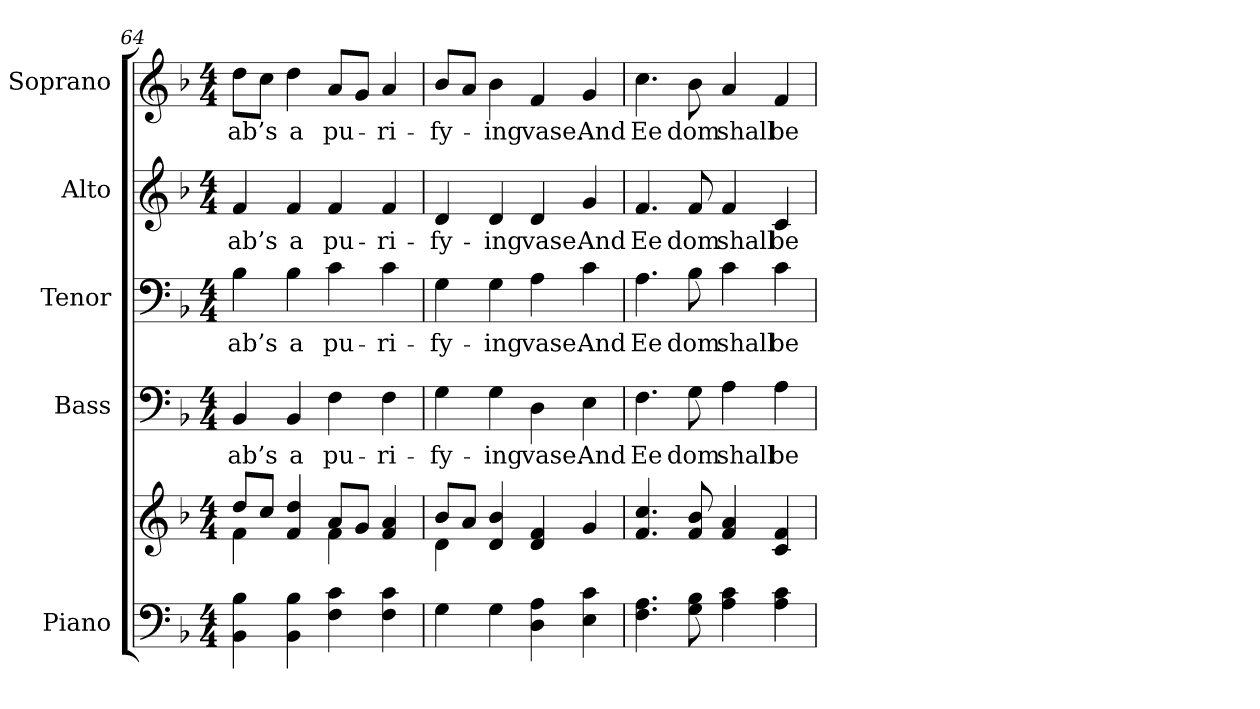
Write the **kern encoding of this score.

**kern	**kern	**kern	**text	**kern	**text	**kern	**text	**kern	**text
*part5	*part5	*part4	*part4	*part3	*part3	*part2	*part2	*part1	*part1
*staff6	*staff5	*staff4	*staff4	*staff3	*staff3	*staff2	*staff2	*staff1	*staff1
*I"Piano	*	*I"Bass	*	*I"Tenor	*	*I"Alto	*	*I"Soprano	*
*I'Pno.	*	*I'B.	*	*I'T.	*	*I'A.	*	*I'S.	*
*clefF4	*clefG2	*clefF4	*	*clefF4	*	*clefG2	*	*clefG2	*
*k[b-]	*k[b-]	*k[b-]	*	*k[b-]	*	*k[b-]	*	*k[b-]	*
*F:	*F:	*F:	*	*F:	*	*F:	*	*F:	*
*M4/4	*M4/4	*M4/4	*	*M4/4	*	*M4/4	*	*M4/4	*
=64	=64	=64	=64	=64	=64	=64	=64	=64	=64
*	*^	*	*	*	*	*	*	*	*
!	!	!	!	!LO:LY:b:color=#000000	!	!	!	!	!	!
!	!	!	!	!	!	!LO:LY:b:color=#000000	!	!	!	!
!	!	!	!	!	!	!	!	!LO:LY:b:color=#000000	!	!
!	!	!	!	!	!	!	!	!	!	!LO:LY:b:color=#000000
4BB-i\ 4B-i	8ddi/L	4fi\	4BB-i/	-ab’s	4B-i\	-ab’s	4fi/	-ab’s	8ddi\L	-ab’s
.	8cci/J	.	.	.	.	.	.	.	8cci\J	.
!	!	!	!	!LO:LY:b:color=#000000	!	!	!	!	!	!
!	!	!	!	!	!	!LO:LY:b:color=#000000	!	!	!	!
!	!	!	!	!	!	!	!	!LO:LY:b:color=#000000	!	!
!	!	!	!	!	!	!	!	!	!	!LO:LY:b:color=#000000
4BB-i\ 4B-i	4fi/ 4ddi	4ryy	4BB-i/	a	4B-i\	a	4fi/	a	4ddi\	a
!	!	!	!	!LO:LY:b:color=#000000	!	!	!	!	!	!
!	!	!	!	!	!	!LO:LY:b:color=#000000	!	!	!	!
!	!	!	!	!	!	!	!	!LO:LY:b:color=#000000	!	!
!	!	!	!	!	!	!	!	!	!	!LO:LY:b:color=#000000
4Fi\ 4ci	8ai/L	4fi\	4Fi\	pu-	4ci\	pu-	4fi/	pu-	8ai/L	pu-
.	8gi/J	.	.	.	.	.	.	.	8gi/J	.
!	!	!	!	!LO:LY:b:color=#000000	!	!	!	!	!	!
!	!	!	!	!	!	!LO:LY:b:color=#000000	!	!	!	!
!	!	!	!	!	!	!	!	!LO:LY:b:color=#000000	!	!
!	!	!	!	!	!	!	!	!	!	!LO:LY:b:color=#000000
4Fi\ 4ci	4fi/ 4ai	4ryy	4Fi\	-ri-	4ci\	-ri-	4fi/	-ri-	4ai/	-ri-
!!LO:LB:g=z
=65	=65	=65	=65	=65	=65	=65	=65	=65	=65	=65
!	!	!	!	!LO:LY:b:color=#000000	!	!	!	!	!	!
!	!	!	!	!	!	!LO:LY:b:color=#000000	!	!	!	!
!	!	!	!	!	!	!	!	!LO:LY:b:color=#000000	!	!
!	!	!	!	!	!	!	!	!	!	!LO:LY:b:color=#000000
4Gi\	8b-i/L	4di\	4Gi\	-fy-	4Gi\	-fy-	4di/	-fy-	8b-i/L	-fy-
.	8ai/J	.	.	.	.	.	.	.	8ai/J	.
!	!	!	!	!LO:LY:b:color=#000000	!	!	!	!	!	!
!	!	!	!	!	!	!LO:LY:b:color=#000000	!	!	!	!
!	!	!	!	!	!	!	!	!LO:LY:b:color=#000000	!	!
!	!	!	!	!	!	!	!	!	!	!LO:LY:b:color=#000000
4Gi\	4di/ 4b-i	4ryy	4Gi\	-ing	4Gi\	-ing	4di/	-ing	4b-i\	-ing
!	!	!	!	!LO:LY:b:color=#000000	!	!	!	!	!	!
!	!	!	!	!	!	!LO:LY:b:color=#000000	!	!	!	!
!	!	!	!	!	!	!	!	!LO:LY:b:color=#000000	!	!
!	!	!	!	!	!	!	!	!	!	!LO:LY:b:color=#000000
4Di\ 4Ai	4di/ 4fi	2ryy	4Di\	vase.	4Ai\	vase.	4di/	vase.	4fi/	vase.
!	!	!	!	!LO:LY:b:color=#000000	!	!	!	!	!	!
!	!	!	!	!	!	!LO:LY:b:color=#000000	!	!	!	!
!	!	!	!	!	!	!	!	!LO:LY:b:color=#000000	!	!
!	!	!	!	!	!	!	!	!	!	!LO:LY:b:color=#000000
4Ei\ 4ci	4gi/	.	4Ei\	And	4ci\	And	4gi/	And	4gi/	And
*	*v	*v	*	*	*	*	*	*	*	*
=66	=66	=66	=66	=66	=66	=66	=66	=66	=66
!	!	!	!LO:LY:b:color=#000000	!	!	!	!	!	!
!	!	!	!	!	!LO:LY:b:color=#000000	!	!	!	!
!	!	!	!	!	!	!	!LO:LY:b:color=#000000	!	!
!	!	!	!	!	!	!	!	!	!LO:LY:b:color=#000000
4.Fi\ 4.Ai	4.fi/ 4.cci	4.Fi\	Ee	4.Ai\	Ee	4.fi/	Ee	4.cci\	Ee
!	!	!	!LO:LY:b:color=#000000	!	!	!	!	!	!
!	!	!	!	!	!LO:LY:b:color=#000000	!	!	!	!
!	!	!	!	!	!	!	!LO:LY:b:color=#000000	!	!
!	!	!	!	!	!	!	!	!	!LO:LY:b:color=#000000
8Gi\ 8B-i	8fi/ 8b-i	8Gi\	dom	8B-i\	dom	8fi/	dom	8b-i\	dom
!	!	!	!LO:LY:b:color=#000000	!	!	!	!	!	!
!	!	!	!	!	!LO:LY:b:color=#000000	!	!	!	!
!	!	!	!	!	!	!	!LO:LY:b:color=#000000	!	!
!	!	!	!	!	!	!	!	!	!LO:LY:b:color=#000000
4Ai\ 4ci	4fi/ 4ai	4Ai\	shall	4ci\	shall	4fi/	shall	4ai/	shall
!	!	!	!LO:LY:b:color=#000000	!	!	!	!	!	!
!	!	!	!	!	!LO:LY:b:color=#000000	!	!	!	!
!	!	!	!	!	!	!	!LO:LY:b:color=#000000	!	!
!	!	!	!	!	!	!	!	!	!LO:LY:b:color=#000000
4Ai\ 4ci	4ci/ 4fi	4Ai\	be	4ci\	be	4ci/	be	4fi/	be
=	=	=	=	=	=	=	=	=	=
*-	*-	*-	*-	*-	*-	*-	*-	*-	*-
